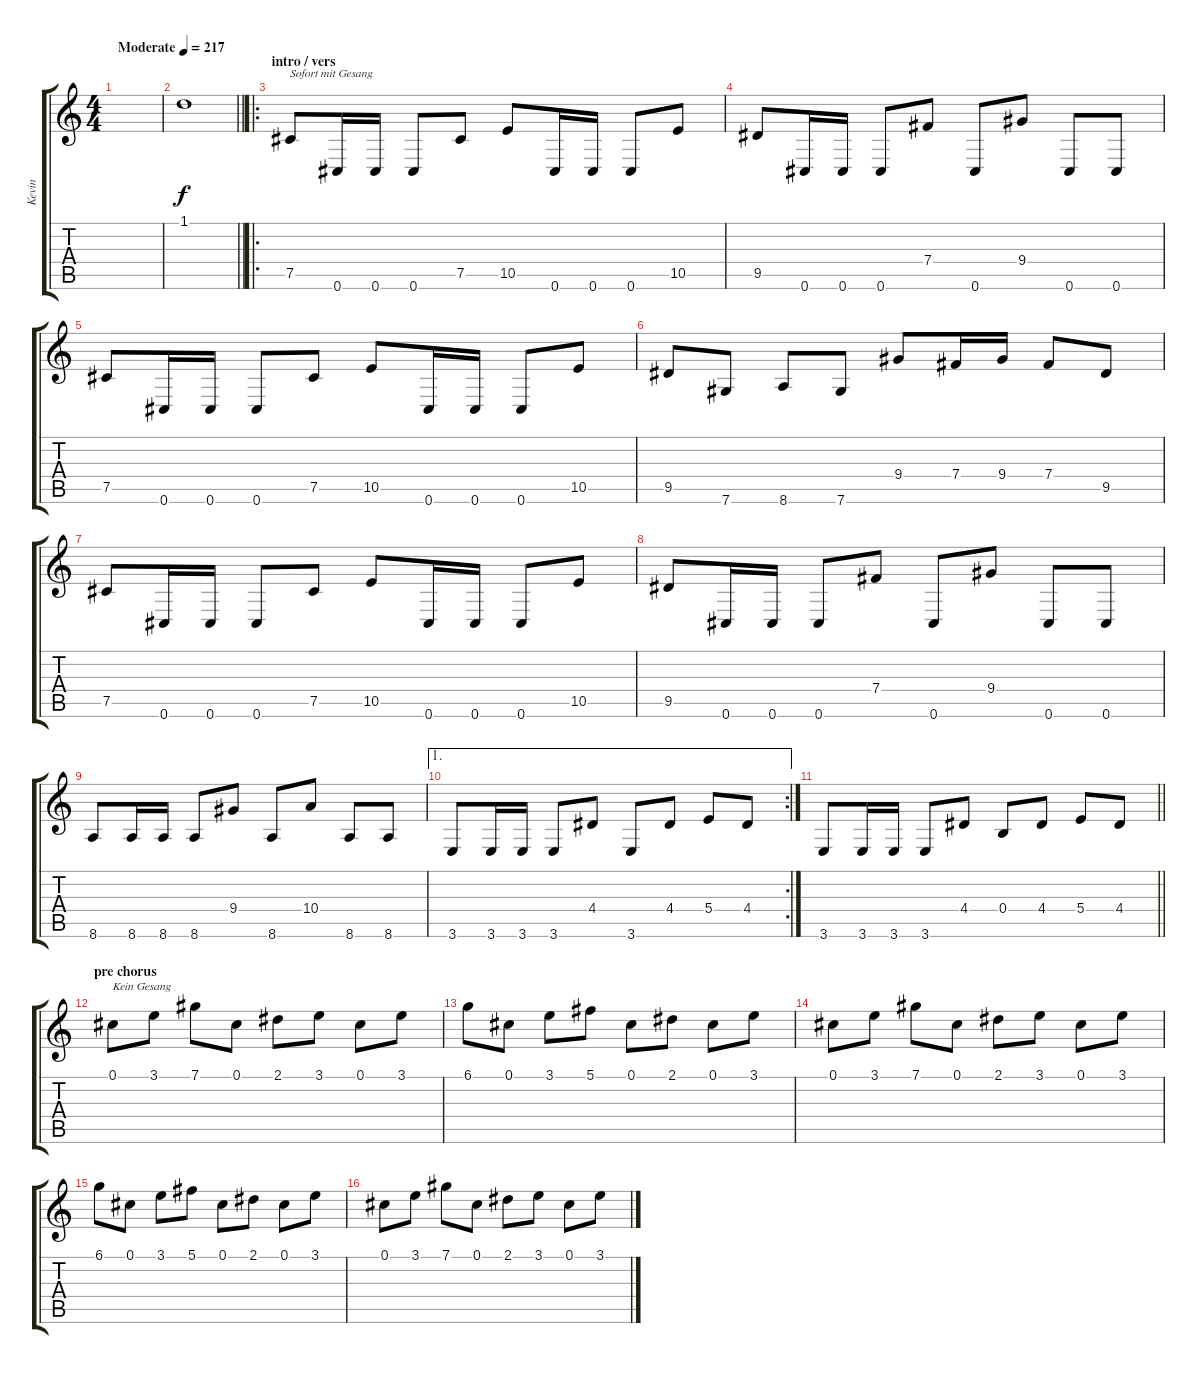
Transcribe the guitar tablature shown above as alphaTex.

\track ("Kevin" "Kevin") {instrument distortionguitar}
\staff {score tabs}
\tuning (Db4 Ab3 E3 B2 Gb2 Db2) {hide}
\ts (4 4)
\tempo (217 "Moderate")
\clef g2
\ks c
|
\barLineRight lightlight
1.1.1{volume 16 instrument reversecymbal} |
\ro
\section ("" "intro / vers")
7.5.8{txt "Sofort mit Gesang" volume 16 instrument distortionguitar} 0.6.16 0.6.16 0.6.8 7.5.8 10.5.8 0.6.16 0.6.16 0.6.8 10.5.8 |
9.5.8 0.6.16 0.6.16 0.6.8 7.4.8 0.6.8 9.4.8 0.6.8 0.6.8 |
7.5.8 0.6.16 0.6.16 0.6.8 7.5.8 10.5.8 0.6.16 0.6.16 0.6.8 10.5.8 |
9.5.8 7.6.8 8.6.8 7.6.8 9.4.8 7.4.16 9.4.16 7.4.8 9.5.8 |
7.5.8 0.6.16 0.6.16 0.6.8 7.5.8 10.5.8 0.6.16 0.6.16 0.6.8 10.5.8 |
9.5.8 0.6.16 0.6.16 0.6.8 7.4.8 0.6.8 9.4.8 0.6.8 0.6.8 |
8.6.8 8.6.16 8.6.16 8.6.8 9.4.8 8.6.8 10.4.8 8.6.8 8.6.8 |
\ae 1
\rc 2
3.6.8 3.6.16 3.6.16 3.6.8 4.4.8 3.6.8 4.4.8 5.4.8 4.4.8 |
\barLineRight lightlight
3.6.8 3.6.16 3.6.16 3.6.8 4.4.8 0.4.8 4.4.8 5.4.8 4.4.8 |
\section ("" "pre chorus")
0.1.8{txt "Kein Gesang"} 3.1.8 7.1.8 0.1.8 2.1.8 3.1.8 0.1.8 3.1.8 |
6.1.8 0.1.8 3.1.8 5.1.8 0.1.8 2.1.8 0.1.8 3.1.8 |
0.1.8 3.1.8 7.1.8 0.1.8 2.1.8 3.1.8 0.1.8 3.1.8 |
6.1.8 0.1.8 3.1.8 5.1.8 0.1.8 2.1.8 0.1.8 3.1.8 |
0.1.8 3.1.8 7.1.8 0.1.8 2.1.8 3.1.8 0.1.8 3.1.8
